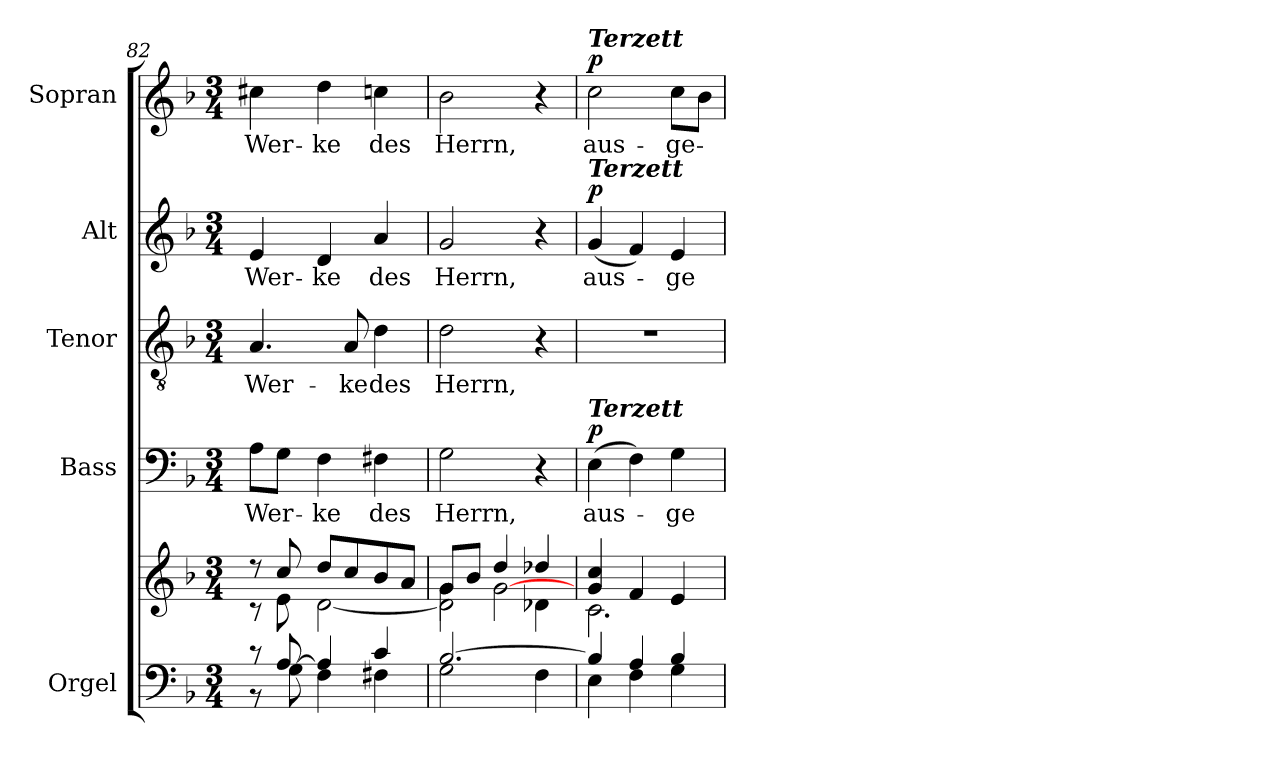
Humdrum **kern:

**kern	**kern	**kern	**text	**dynam	**kern	**text	**kern	**text	**dynam	**kern	**text	**dynam
*part5	*part5	*part4	*part4	*part4	*part3	*part3	*part2	*part2	*part2	*part1	*part1	*part1
*staff6	*staff5	*staff4	*staff4	*staff4	*staff3	*staff3	*staff2	*staff2	*staff2	*staff1	*staff1	*staff1
*I"Orgel	*	*I"Bass	*	*	*I"Tenor	*	*I"Alt	*	*	*I"Sopran	*	*
*I'Org.	*	*I'B	*	*	*I'T	*	*I'A	*	*	*I'S	*	*
!!LO:PB:g=z
*clefF4	*clefG2	*clefF4	*	*	*clefGv2	*	*clefG2	*	*	*clefG2	*	*
*k[b-]	*k[b-]	*k[b-]	*	*	*k[b-]	*	*k[b-]	*	*	*k[b-]	*	*
*F:	*F:	*F:	*	*	*F:	*	*F:	*	*	*F:	*	*
*M3/4	*M3/4	*M3/4	*	*	*M3/4	*	*M3/4	*	*	*M3/4	*	*
=82	=82	=82	=82	=82	=82	=82	=82	=82	=82	=82	=82	=82
*^	*^	*	*	*	*	*	*	*	*	*	*	*
!	!	!	!	!	!LO:LY:b	!	!	!LO:LY:b	!	!LO:LY:b	!	!	!LO:LY:b	!
8r	8r	8r	8r	8A\L	Wer-	.	4.A/	Wer-	4e/	Wer-	.	4cc#X\	Wer-	.
[>8A/	8G\	8cc/	8e\	8G\J	.	.	.	.	.	.	.	.	.	.
!	!	!	!	!	!LO:LY:b	!	!	!	!	!LO:LY:b	!	!	!LO:LY:b	!
4A/]	4F\	8dd/L	[<2d\	4F\	-ke	.	.	.	4d/	-ke	.	4dd\	-ke	.
!	!	!	!	!	!	!	!	!LO:LY:b	!	!	!	!	!	!
.	.	8cc/	.	.	.	.	8A/	-ke	.	.	.	.	.	.
!	!	!	!	!	!LO:LY:b	!	!	!LO:LY:b	!	!LO:LY:b	!	!	!LO:LY:b	!
4c/	4F#X\	8b-/	.	4F#X\	des	.	4d\	des	4a/	des	.	4ccn\	des	.
.	.	8a/J	.	.	.	.	.	.	.	.	.	.	.	.
=83	=83	=83	=83	=83	=83	=83	=83	=83	=83	=83	=83	=83	=83	=83
*	*	*	*^	*	*	*	*	*	*	*	*	*	*	*
!	!	!	!	!	!	!LO:LY:b	!	!	!LO:LY:b	!	!LO:LY:b	!	!	!LO:LY:b	!
[>2.B-/	2G\	8g/L	2d\]	4g\	2G\	Herrn,	.	2d\	Herrn,	2g/	Herrn,	.	2b-\	Herrn,	.
.	.	8b-/J	.	.	.	.	.	.	.	.	.	.	.	.	.
.	.	4dd/	.	[2g\	.	.	.	.	.	.	.	.	.	.	.
.	4F\	4dd-X/	4d-X\	.	4r	.	.	4r	.	4r	.	.	4r	.	.
*	*	*	*v	*v	*	*	*	*	*	*	*	*	*	*	*
=84	=84	=84	=84	=84	=84	=84	=84	=84	=84	=84	=84	=84	=84	=84
!	!	!	!	!	!	!	!	!	!	!	!	!LO:TX:a:Bi:t=Terzett	!	!
!	!	!	!	!	!	!	!	!	!LO:TX:a:Bi:t=Terzett	!	!	!	!	!
!	!	!	!	!LO:TX:a:Bi:t=Terzett	!	!	!	!	!	!	!	!	!	!
!	!	!	!	!	!LO:LY:b	!LO:DY:a	!	!	!	!LO:LY:b	!LO:DY:a	!	!LO:LY:b	!LO:DY:a
4B-/]	4E\	4g/ 4cc/	2.c\	(>4E\	aus-	p	2.r	.	(<4g/	aus-	p	2cc\	aus-	p
4A/	4F\	4f/	.	4F\)	.	.	.	.	4f/)	.	.	.	.	.
!	!	!	!	!	!LO:LY:b	!	!	!	!	!LO:LY:b	!	!	!LO:LY:b	!
4B-/	4G\	4e/	.	4G\	-ge-	.	.	.	4e/	-ge-	.	8cc\L	-ge-	.
.	.	.	.	.	.	.	.	.	.	.	.	8b-\J	.	.
*v	*v	*	*	*	*	*	*	*	*	*	*	*	*	*
*	*v	*v	*	*	*	*	*	*	*	*	*	*	*
=	=	=	=	=	=	=	=	=	=	=	=	=
*-	*-	*-	*-	*-	*-	*-	*-	*-	*-	*-	*-	*-
